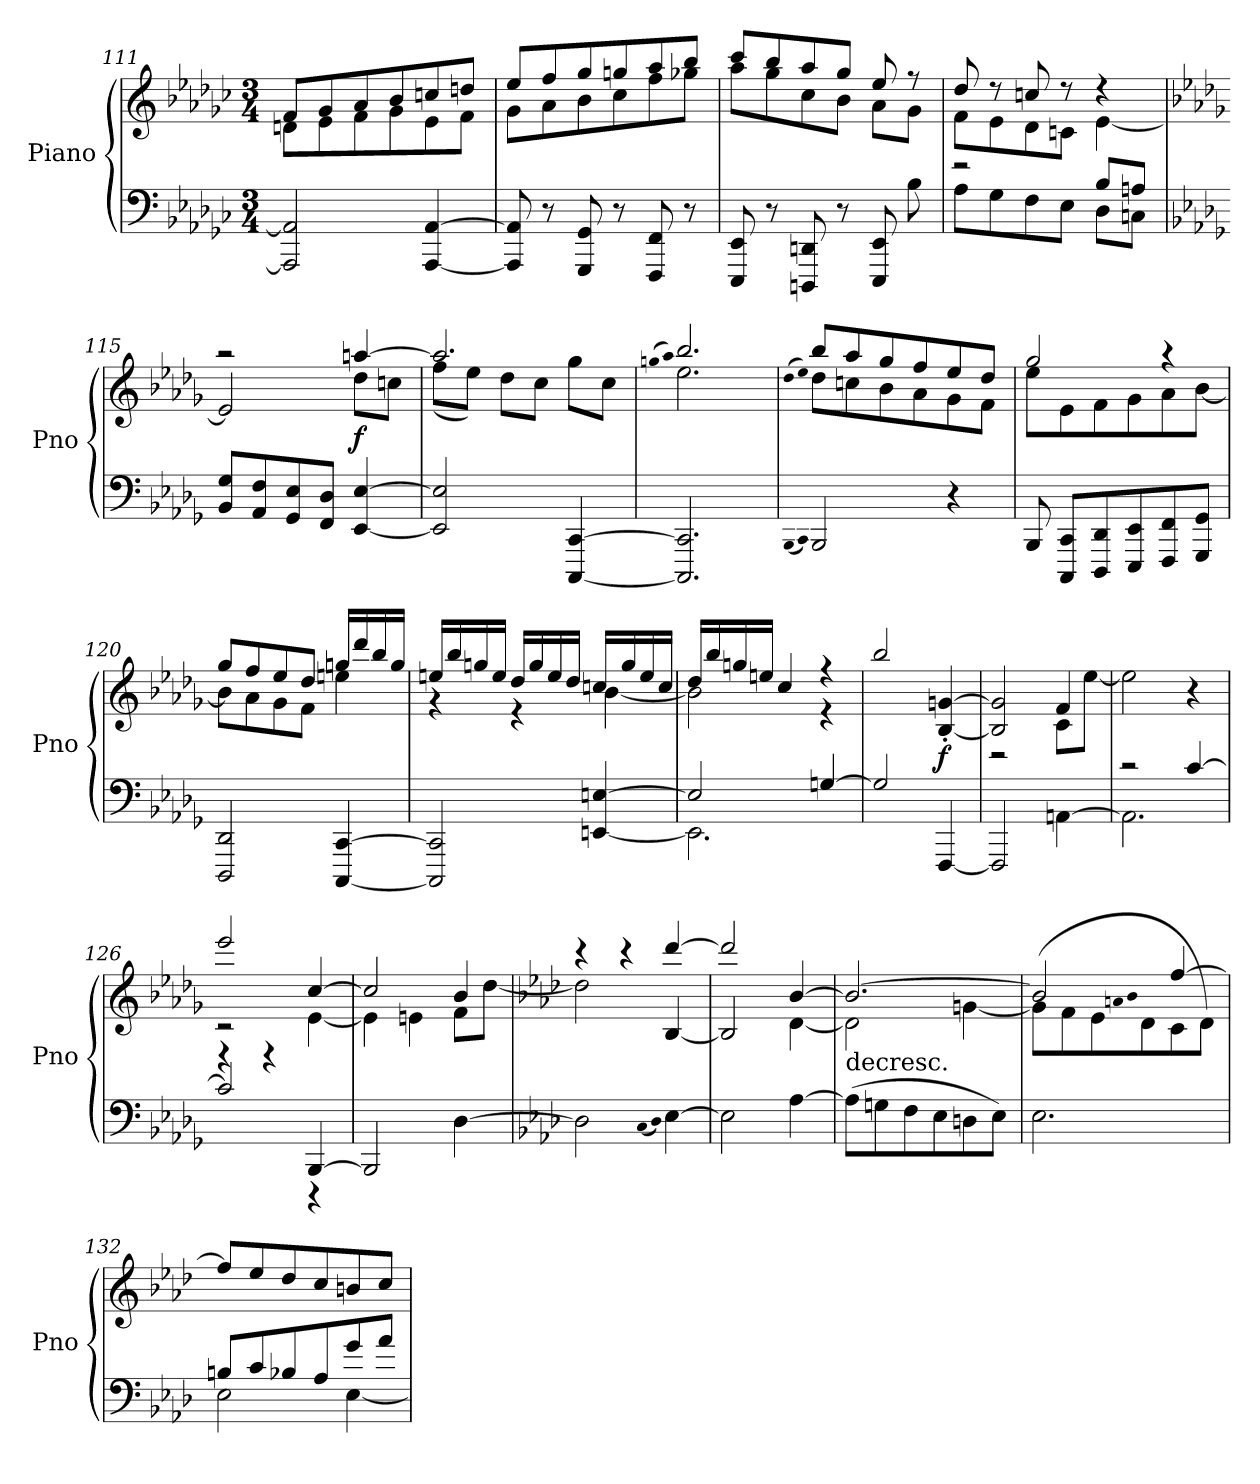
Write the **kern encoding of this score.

**kern	**kern	**dynam
*part1	*part1	*part1
*staff2	*staff1	*staff1/2
*I"Piano	*	*
*I'Pno	*	*
*clefF4	*clefG2	*
*k[b-e-a-d-g-c-]	*k[b-e-a-d-g-c-]	*
*M3/4	*M3/4	*
=111	=111	=111
*	*^	*
2AAA-]/ 2AA-]/	8f/L	8dn\L	.
.	8g-/	8e-\	.
.	8a-/	8f\	.
.	8b-/	8g-\	.
[4AAA-/ [4AA-/	8ccn/	8e-\	.
.	8ddn/J	8f\J	.
=112	=112	=112	=112
8AAA-]/ 8AA-]/	8ee-/L	8g-\L	.
8r	8ff/	8a-\	.
8GGG-/ 8GG-/	8gg-/	8b-\	.
8r	8ggn/	8cc-\	.
8FFF/ 8FF/	8aa-/	8ff\	.
8r	8bb-/J	8gg-X\J	.
=113	=113	=113	=113
8EEE-/ 8EE-/	8ccc-/L	8aa-\L	.
8r	8bb-/	8gg-\	.
8DDDn/ 8DDn/	8aa-/	8cc-\	.
8r	8gg-/J	8b-\J	.
8EEE-/ 8EE-/	8ee-/	8a-\L	.
8B-\	8r	8g-\J	.
=114	=114	=114	=114
*^	*	*	*
2r	8A-\L	8dd-/	8f\L	.
.	8G-\	8r	8e-\	.
.	8F\	8ccn/	8d-\	.
.	8E-\J	8r	8cn\J	.
8B-/L	8D-\L	4r	[4e-\	.
8An/J	8Cn\J	.	.	.
*v	*v	*	*	*
=115	=115	=115	=115
*k[b-e-a-d-g-]	*k[b-e-a-d-g-]	*	*
8BB-/ 8G-/L	2r	2e-/]	.
8AA-/ 8F/	.	.	.
8GG-/ 8E-/	.	.	.
8FF/ 8D-/J	.	.	.
[4EE-/ [4E-/	[4aan/	8dd-\L	f
.	.	8ccn\J	.
=116	=116	=116	=116
2EE-]/ 2E-]/	2.aa/]	(8ff\L	.
.	.	8ee-\J)	.
.	.	8dd-\L	.
.	.	8cc\J	.
[4CCC/ [4CC/	.	8gg-\L	.
.	.	8cc\J	.
=117	=117	=117	=117
.	.	(qggn	.
.	.	qaa-)	.
2.CCC]/ 2.CC]/	2.bb-/	2.ee-\	.
=118	=118	=118	=118
(qBBB-	.	(qdd-	.
qCC)	.	qee-)	.
2BBB-/	8bb-/L	8dd-\L	.
.	8aa-/	8ccn\	.
.	8gg-/	8b-\	.
.	8ff/	8a-\	.
4r	8ee-/	8g-\	.
.	8dd-/J	8f\J	.
=119	=119	=119	=119
8BBB-/	2gg-/	8ee-\L	.
8CCC/ 8CC/L	.	8e-\	.
8DDD-/ 8DD-/	.	8f\	.
8EEE-/ 8EE-/	.	8g-\	.
8FFF/ 8FF/	4r	8a-\	.
8GGG-/ 8GG-/J	.	[8b-\J	.
=120	=120	=120	=120
2DDD-/ 2DD-/	8gg-/L	8b-\L]	.
.	8ff/	8a-\	.
.	8ee-/	8g-\	.
.	8dd-/J	8f\J	.
[4CCC/ [4CC/	16ggn/LL	4een\	.
.	16ddd-/	.	.
.	16bb-/	.	.
.	16gg/JJ	.	.
=121	=121	=121	=121
2CCC]/ 2CC]/	16een/LL	4r	.
.	16bb-/	.	.
.	16ggn/	.	.
.	16ee/JJ	.	.
.	16dd-/LL	4r	.
.	16gg/	.	.
.	16ee/	.	.
.	16dd-/JJ	.	.
[4EEn/ [4En/	16ccn/LL	[4b-\	.
.	16gg/	.	.
.	16ee/	.	.
.	16cc/JJ	.	.
=122	=122	=122	=122
*^	*	*	*
2E/]	2.EE\]	16dd-/LL	2b-\]	.
.	.	16bb-/	.	.
.	.	16ggn/	.	.
.	.	16een/JJ	.	.
.	.	4cc/	.	.
[4Gn/	.	4r	4r	.
*v	*v	*	*	*
*	*v	*v	*
=123	=123	=123
2Gn/]	2bb-/	.
[4FFF/	[4B-'/ [4gn'/	f
=124	=124	=124
*	*^	*
2FFF/]	2B-]/ 2g]/	2r	.
[4AAn\	4f/	8c\L	.
.	.	[8ee-\J	.
*	*v	*v	*
=125	=125	=125
*^	*	*
2r	2.AA\]	2ee-\]	.
[4c/	.	4r	.
=126	=126	=126	=126
*	*	*^	*
4r	2c/]	2eee-/	2r	.
4r	.	.	.	.
[4BBB-/	4r	[4cc/	[4e-\	.
*v	*v	*	*	*
=127	=127	=127	=127
2BBB-/]	2cc/]	4e-\]	.
.	.	4en\	.
[4D-\	4b-/	8f\L	.
.	.	[8dd-\J	.
=128	=128	=128	=128
*k[b-e-a-d-]	*k[b-e-a-d-]	*	*
2D-\]	4r	2dd-\]	.
.	4r	.	.
(qC	.	.	.
qD-)	.	.	.
[4E-\	[4ddd-/	[4B-/	.
=129	=129	=129	=129
2E-\]	2ddd-/]	2B-/]	.
[4A-\	[4b-/	[4d-\	.
=130	=130	=130	=130
!	!LO:TX:c:t=decresc.	!	!
(8A-\L]	2.b-/_	2d-\]	.
8Gn\	.	.	.
8F\	.	.	.
8E-\	.	.	.
8Dn\	.	[4gn\	.
8E-\J)	.	.	.
=131	=131	=131	=131
2.E-\	2b-/]	(8g\L]	.
.	.	8f\	.
.	.	8e-\	.
.	.	qan	.
.	.	qb-	.
.	.	8d-\	.
.	[4ff/	8c\	.
.	.	8d-\J)	.
*	*v	*v	*
=132	=132	=132
*^	*	*
8Bn/L	2E-\	8ff/L]	.
8c/	.	8ee-/	.
8B-X/	.	8dd-/	.
8A-/	.	8cc/	.
8g/	[4E-\	8bn/	.
8a-/J	.	8cc/J	.
*v	*v	*	*
=	=	=
*-	*-	*-
